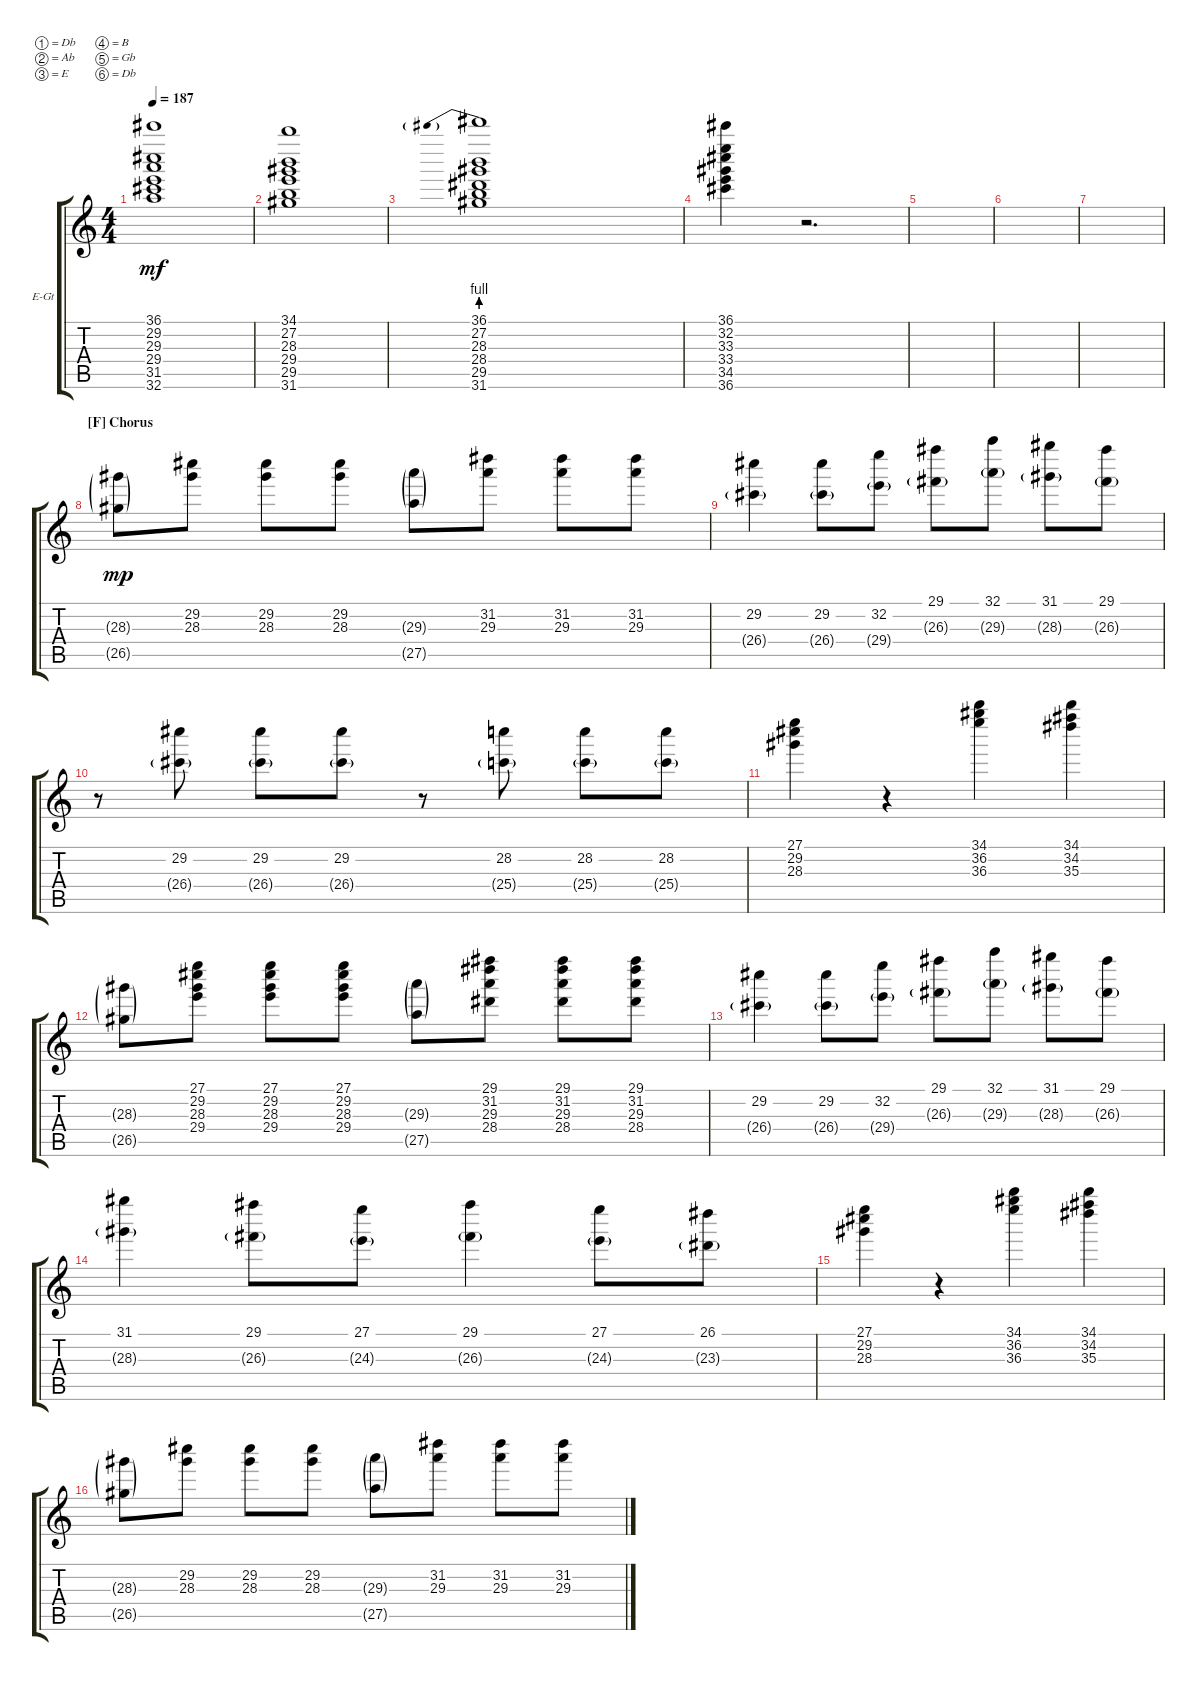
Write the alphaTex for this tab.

\defaultSystemsLayout 4
\bracketExtendMode groupsimilarinstruments
\firstSystemTrackNameOrientation horizontal
\otherSystemsTrackNameOrientation horizontal
\track ("Synth III" "E-Gt") {instrument stringensemble1}
\staff {score tabs}
\tuning (Db4 Ab3 E3 B2 Gb2 Db2)
\displaytranspose 12
\ts (4 4)
\tempo 187
\clef g2
\scale
0.333333
\ks c
(36.1{t} 29.2{t} 29.3{t} 29.4{t} 31.5{t} 32.6{t}).1{dy mf} |
\scale
0.333333 (34.1 27.2 28.3 29.4 29.5 31.6).1 |
\scale
0.333333 (27.2 28.3 28.4 29.5 31.6 36.1{be (prebend 0 4 60 4)}).1 |
\scale
0.333333 (36.1 32.2 33.3 33.4 34.5 36.6).4 r.2{d} |
\scale
0.333333 |
\scale
0.333333 |
\scale
0.333333 |
\section ("F" "Chorus")
\scale
0.333333 (28.3{g} 26.5{g}).8{dy mp} (29.2 28.3).8 (29.2 28.3).8 (29.2 28.3).8 (29.3{g} 27.5{g}).8 (31.2 29.3).8 (31.2 29.3).8 (31.2 29.3).8 |
\scale
0.333333 (29.2 26.4{g}).4 (29.2 26.4{g}).8 (32.2 29.4{g}).8 (29.1 26.3{g}).8 (32.1 29.3{g}).8 (31.1 28.3{g}).8 (29.1 26.3{g}).8 |
\scale
0.333333 r.8 (29.2 26.4{g}).8 (29.2 26.4{g}).8 (29.2 26.4{g}).8 r.8 (28.2 25.4{g}).8 (28.2 25.4{g}).8 (28.2 25.4{g}).8 |
\scale
0.333333 (27.1 29.2 28.3).4 r.4 (34.1 36.2 36.3).4 (34.1 34.2 35.3).4 |
\scale
0.333333 (28.3{g} 26.5{g}).8 (27.1 29.2 28.3 29.4).8 (27.1 29.2 28.3 29.4).8 (27.1 29.2 28.3 29.4).8 (29.3{g} 27.5{g}).8 (29.1 31.2 29.3 28.4).8 (29.1 31.2 29.3 28.4).8 (29.1 31.2 29.3 28.4).8 |
\scale
0.333333 (29.2 26.4{g}).4 (29.2 26.4{g}).8 (32.2 29.4{g}).8 (29.1 26.3{g}).8 (32.1 29.3{g}).8 (31.1 28.3{g}).8 (29.1 26.3{g}).8 |
\scale
0.333333 (31.1 28.3{g}).4 (29.1 26.3{g}).8 (27.1 24.3{g}).8 (29.1 26.3{g}).4 (27.1 24.3{g}).8 (26.1 23.3{g}).8 |
\scale
0.333333 (27.1 29.2 28.3).4 r.4 (34.1 36.2 36.3).4 (34.1 34.2 35.3).4 |
\scale
0.333333 (28.3{g} 26.5{g}).8 (29.2 28.3).8 (29.2 28.3).8 (29.2 28.3).8 (29.3{g} 27.5{g}).8 (31.2 29.3).8 (31.2 29.3).8 (31.2 29.3).8
